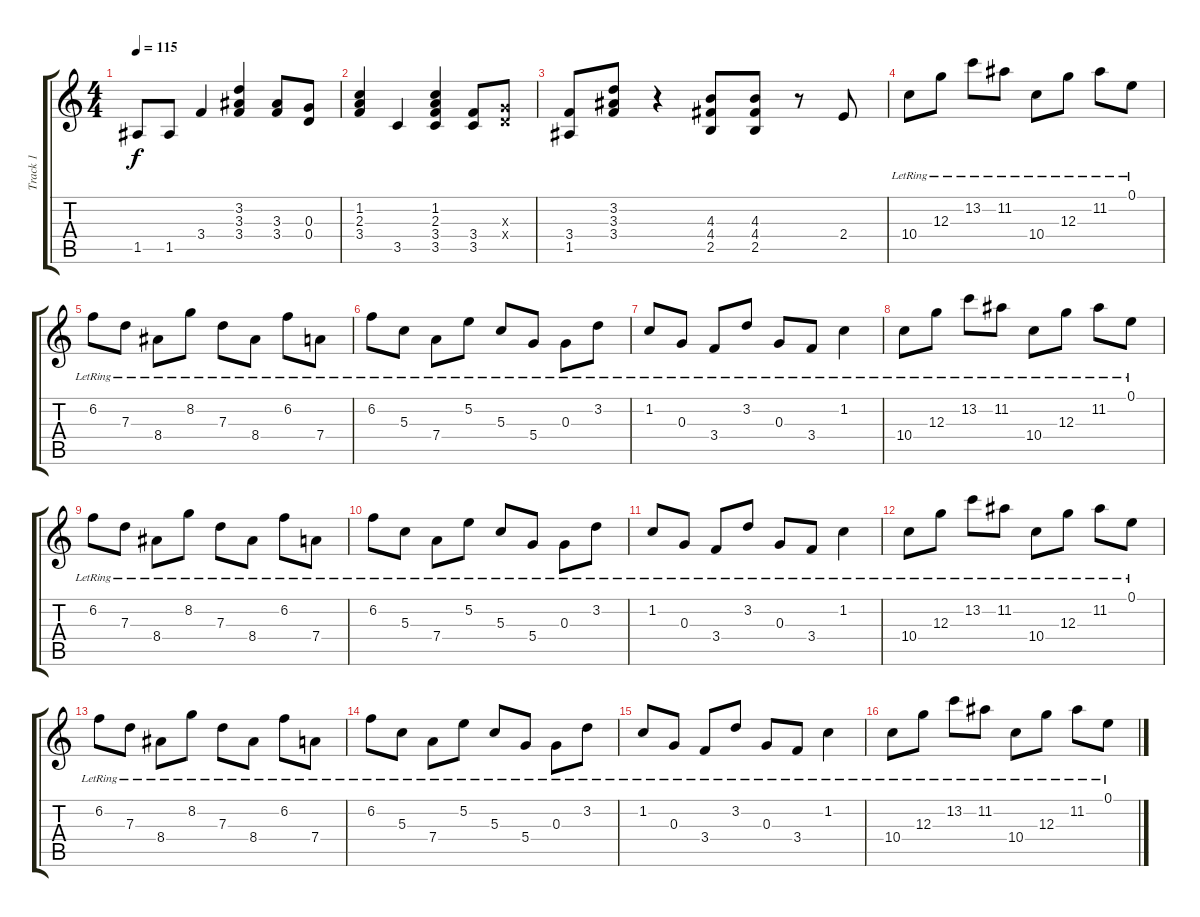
\track ("Track 1" "Track 1") {instrument acousticguitarnylon}
\staff {score tabs}
\tuning (E4 B3 G3 D3 A2 E2) {hide}
\ts (4 4)
\tempo 115
\clef g2
\ks c
1.5.8{dy f} 1.5.8 3.4.4 (3.2 3.3 3.4).4 (3.3 3.4).8 (0.3 0.4).8 |
(1.2 2.3 3.4).4 3.5.4 (1.2 2.3 3.4 3.5).4 (3.4 3.5).8 (0.3{x} 0.4{x}).8 |
(3.4 1.5).8 (3.2 3.3 3.4).8 r.4 (4.3 4.4 2.5).8 (4.3 4.4 2.5).8 r.8 2.4.8 |
10.4{lr}.8 12.3{lr}.8 13.2{lr}.8 11.2{lr}.8 10.4{lr}.8 12.3{lr}.8 11.2{lr}.8 0.1{lr}.8 |
6.2{lr}.8 7.3{lr}.8 8.4{lr}.8 8.2{lr}.8 7.3{lr}.8 8.4{lr}.8 6.2{lr}.8 7.4{lr}.8 |
6.2{lr}.8 5.3{lr}.8 7.4{lr}.8 5.2{lr}.8 5.3{lr}.8 5.4{lr}.8 0.3{lr}.8 3.2{lr}.8 |
1.2{lr}.8 0.3{lr}.8 3.4{lr}.8 3.2{lr}.8 0.3{lr}.8 3.4{lr}.8 1.2{lr}.4 |
10.4{lr}.8 12.3{lr}.8 13.2{lr}.8 11.2{lr}.8 10.4{lr}.8 12.3{lr}.8 11.2{lr}.8 0.1{lr}.8 |
6.2{lr}.8 7.3{lr}.8 8.4{lr}.8 8.2{lr}.8 7.3{lr}.8 8.4{lr}.8 6.2{lr}.8 7.4{lr}.8 |
6.2{lr}.8 5.3{lr}.8 7.4{lr}.8 5.2{lr}.8 5.3{lr}.8 5.4{lr}.8 0.3{lr}.8 3.2{lr}.8 |
1.2{lr}.8 0.3{lr}.8 3.4{lr}.8 3.2{lr}.8 0.3{lr}.8 3.4{lr}.8 1.2{lr}.4 |
10.4{lr}.8 12.3{lr}.8 13.2{lr}.8 11.2{lr}.8 10.4{lr}.8 12.3{lr}.8 11.2{lr}.8 0.1{lr}.8 |
6.2{lr}.8 7.3{lr}.8 8.4{lr}.8 8.2{lr}.8 7.3{lr}.8 8.4{lr}.8 6.2{lr}.8 7.4{lr}.8 |
6.2{lr}.8 5.3{lr}.8 7.4{lr}.8 5.2{lr}.8 5.3{lr}.8 5.4{lr}.8 0.3{lr}.8 3.2{lr}.8 |
1.2{lr}.8 0.3{lr}.8 3.4{lr}.8 3.2{lr}.8 0.3{lr}.8 3.4{lr}.8 1.2{lr}.4 |
10.4{lr}.8 12.3{lr}.8 13.2{lr}.8 11.2{lr}.8 10.4{lr}.8 12.3{lr}.8 11.2{lr}.8 0.1{lr}.8
